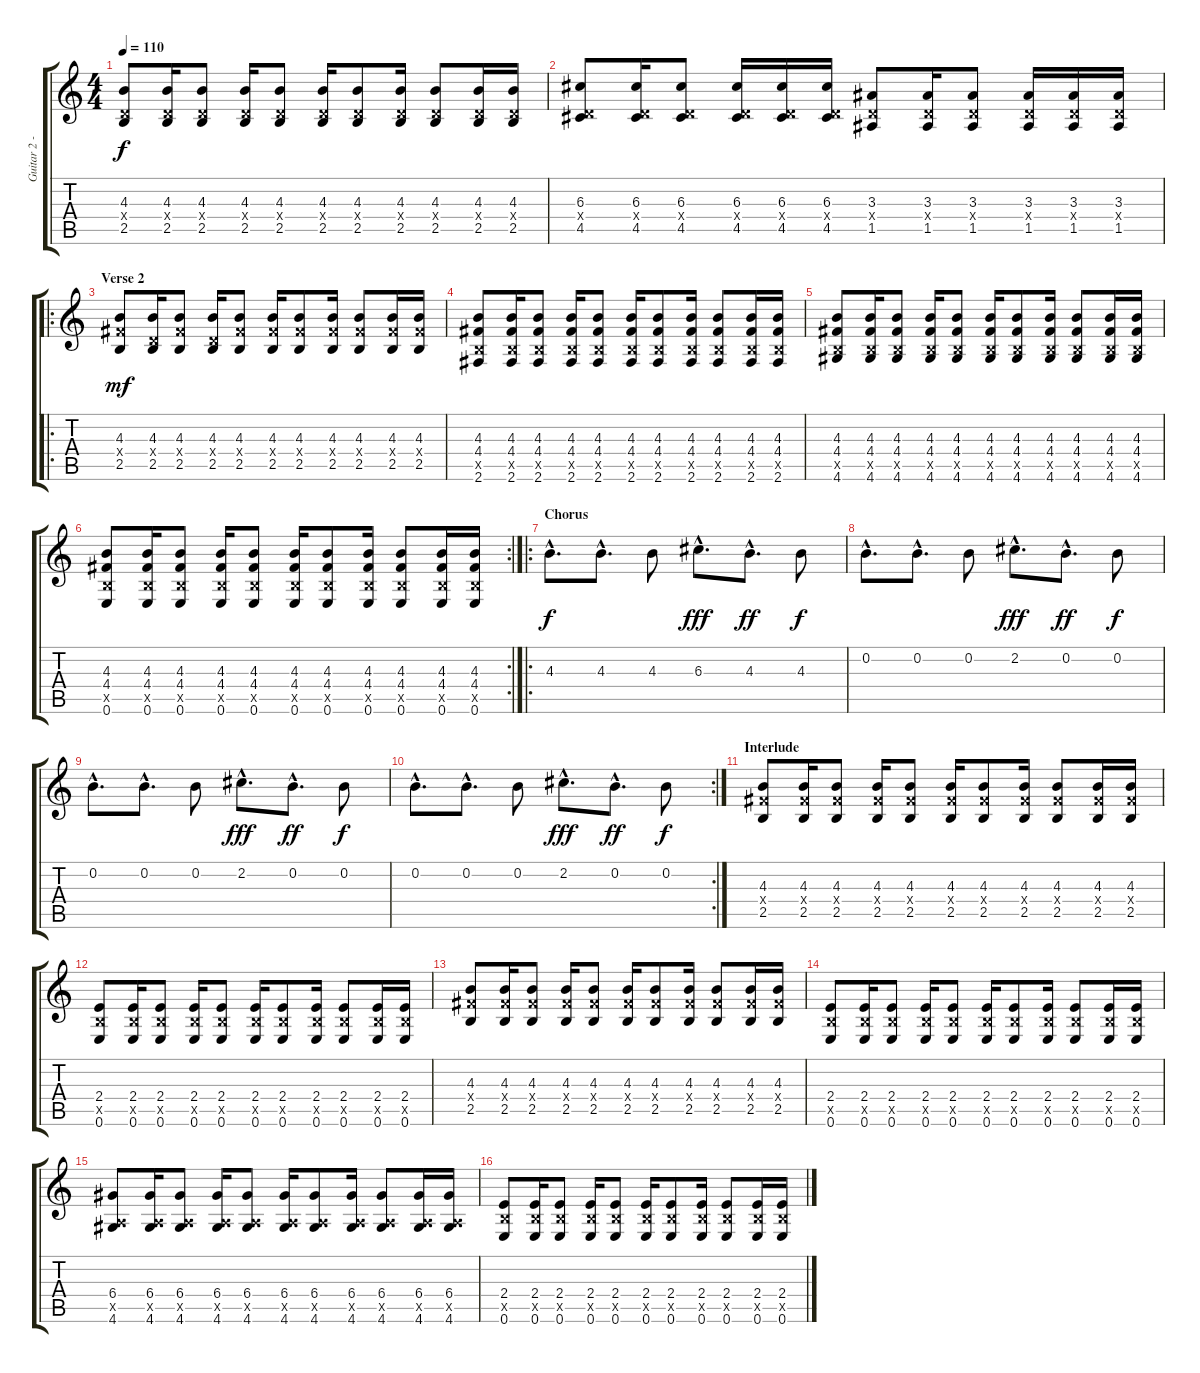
\track ("Guitar 2 - David" "Guitar 2 -") {instrument acousticguitarsteel}
\staff {score tabs}
\tuning (E4 B3 G3 D3 A2 E2) {hide}
\ts (4 4)
\tempo 110
\clef g2
\ks c
(4.3 0.4{x} 2.5).8{dy f} (4.3 0.4{x} 2.5).16 (4.3 0.4{x} 2.5).8 (4.3 0.4{x} 2.5).16 (4.3 0.4{x} 2.5).8 (4.3 0.4{x} 2.5).16 (4.3 0.4{x} 2.5).8 (4.3 0.4{x} 2.5).16 (4.3 0.4{x} 2.5).8 (4.3 0.4{x} 2.5).16 (4.3 0.4{x} 2.5).16 |
(6.3 0.4{x} 4.5).8 (6.3 0.4{x} 4.5).16 (6.3 0.4{x} 4.5).8 (6.3 0.4{x} 4.5).16 (6.3 0.4{x} 4.5).16 (6.3 0.4{x} 4.5).16 (3.3 0.4{x} 1.5).8 (3.3 0.4{x} 1.5).16 (3.3 0.4{x} 1.5).8 (3.3 0.4{x} 1.5).16 (3.3 0.4{x} 1.5).16 (3.3 0.4{x} 1.5).16 |
\ro
\section ("" "Verse 2")
(4.3 4.4{x} 2.5).8{dy mf} (4.3 0.4{x} 2.5).16 (4.3 4.4{x} 2.5).8 (4.3 0.4{x} 2.5).16 (4.3 4.4{x} 2.5).8 (4.3 4.4{x} 2.5).16 (4.3 4.4{x} 2.5).8 (4.3 4.4{x} 2.5).16 (4.3 4.4{x} 2.5).8 (4.3 4.4{x} 2.5).16 (4.3 4.4{x} 2.5).16 |
(4.3 4.4 2.5{x} 2.6).8 (4.3 4.4 2.5{x} 2.6).16 (4.3 4.4 2.5{x} 2.6).8 (4.3 4.4 2.5{x} 2.6).16 (4.3 4.4 2.5{x} 2.6).8 (4.3 4.4 2.5{x} 2.6).16 (4.3 4.4 2.5{x} 2.6).8 (4.3 4.4 2.5{x} 2.6).16 (4.3 4.4 2.5{x} 2.6).8 (4.3 4.4 2.5{x} 2.6).16 (4.3 4.4 2.5{x} 2.6).16 |
(4.3 4.4 2.5{x} 4.6).8 (4.3 4.4 2.5{x} 4.6).16 (4.3 4.4 2.5{x} 4.6).8 (4.3 4.4 2.5{x} 4.6).16 (4.3 4.4 2.5{x} 4.6).8 (4.3 4.4 2.5{x} 4.6).16 (4.3 4.4 2.5{x} 4.6).8 (4.3 4.4 2.5{x} 4.6).16 (4.3 4.4 2.5{x} 4.6).8 (4.3 4.4 2.5{x} 4.6).16 (4.3 4.4 2.5{x} 4.6).16 |
\rc 2
(4.3 4.4 2.5{x} 0.6).8 (4.3 4.4 2.5{x} 0.6).16 (4.3 4.4 2.5{x} 0.6).8 (4.3 4.4 2.5{x} 0.6).16 (4.3 4.4 2.5{x} 0.6).8 (4.3 4.4 2.5{x} 0.6).16 (4.3 4.4 2.5{x} 0.6).8 (4.3 4.4 2.5{x} 0.6).16 (4.3 4.4 2.5{x} 0.6).8 (4.3 4.4 2.5{x} 0.6).16 (4.3 4.4 2.5{x} 0.6).16 |
\ro
\section ("" "Chorus")
4.3{hac}.8{d dy f} 4.3{hac}.8{d} 4.3.8 6.3{hac}.8{d dy fff} 4.3{hac}.8{d dy ff} 4.3.8{dy f} |
0.2{hac}.8{d} 0.2{hac}.8{d} 0.2.8 2.2{hac}.8{d dy fff} 0.2{hac}.8{d dy ff} 0.2.8{dy f} |
0.2{hac}.8{d} 0.2{hac}.8{d} 0.2.8 2.2{hac}.8{d dy fff} 0.2{hac}.8{d dy ff} 0.2.8{dy f} |
\rc 2
0.2{hac}.8{d} 0.2{hac}.8{d} 0.2.8 2.2{hac}.8{d dy fff} 0.2{hac}.8{d dy ff} 0.2.8{dy f} |
\section ("" "Interlude")
(4.3 4.4{x} 2.5).8 (4.3 4.4{x} 2.5).16 (4.3 4.4{x} 2.5).8 (4.3 4.4{x} 2.5).16 (4.3 4.4{x} 2.5).8 (4.3 4.4{x} 2.5).16 (4.3 4.4{x} 2.5).8 (4.3 4.4{x} 2.5).16 (4.3 4.4{x} 2.5).8 (4.3 4.4{x} 2.5).16 (4.3 4.4{x} 2.5).16 |
(2.4 2.5{x} 0.6).8 (2.4 2.5{x} 0.6).16 (2.4 2.5{x} 0.6).8 (2.4 2.5{x} 0.6).16 (2.4 2.5{x} 0.6).8 (2.4 2.5{x} 0.6).16 (2.4 2.5{x} 0.6).8 (2.4 2.5{x} 0.6).16 (2.4 2.5{x} 0.6).8 (2.4 2.5{x} 0.6).16 (2.4 2.5{x} 0.6).16 |
(4.3 4.4{x} 2.5).8 (4.3 4.4{x} 2.5).16 (4.3 4.4{x} 2.5).8 (4.3 4.4{x} 2.5).16 (4.3 4.4{x} 2.5).8 (4.3 4.4{x} 2.5).16 (4.3 4.4{x} 2.5).8 (4.3 4.4{x} 2.5).16 (4.3 4.4{x} 2.5).8 (4.3 4.4{x} 2.5).16 (4.3 4.4{x} 2.5).16 |
(2.4 2.5{x} 0.6).8 (2.4 2.5{x} 0.6).16 (2.4 2.5{x} 0.6).8 (2.4 2.5{x} 0.6).16 (2.4 2.5{x} 0.6).8 (2.4 2.5{x} 0.6).16 (2.4 2.5{x} 0.6).8 (2.4 2.5{x} 0.6).16 (2.4 2.5{x} 0.6).8 (2.4 2.5{x} 0.6).16 (2.4 2.5{x} 0.6).16 |
(6.4 0.5{x} 4.6).8 (6.4 0.5{x} 4.6).16 (6.4 0.5{x} 4.6).8 (6.4 0.5{x} 4.6).16 (6.4 0.5{x} 4.6).8 (6.4 0.5{x} 4.6).16 (6.4 0.5{x} 4.6).8 (6.4 0.5{x} 4.6).16 (6.4 0.5{x} 4.6).8 (6.4 0.5{x} 4.6).16 (6.4 0.5{x} 4.6).16 |
(2.4 2.5{x} 0.6).8 (2.4 2.5{x} 0.6).16 (2.4 2.5{x} 0.6).8 (2.4 2.5{x} 0.6).16 (2.4 2.5{x} 0.6).8 (2.4 2.5{x} 0.6).16 (2.4 2.5{x} 0.6).8 (2.4 2.5{x} 0.6).16 (2.4 2.5{x} 0.6).8 (2.4 2.5{x} 0.6).16 (2.4 2.5{x} 0.6).16
